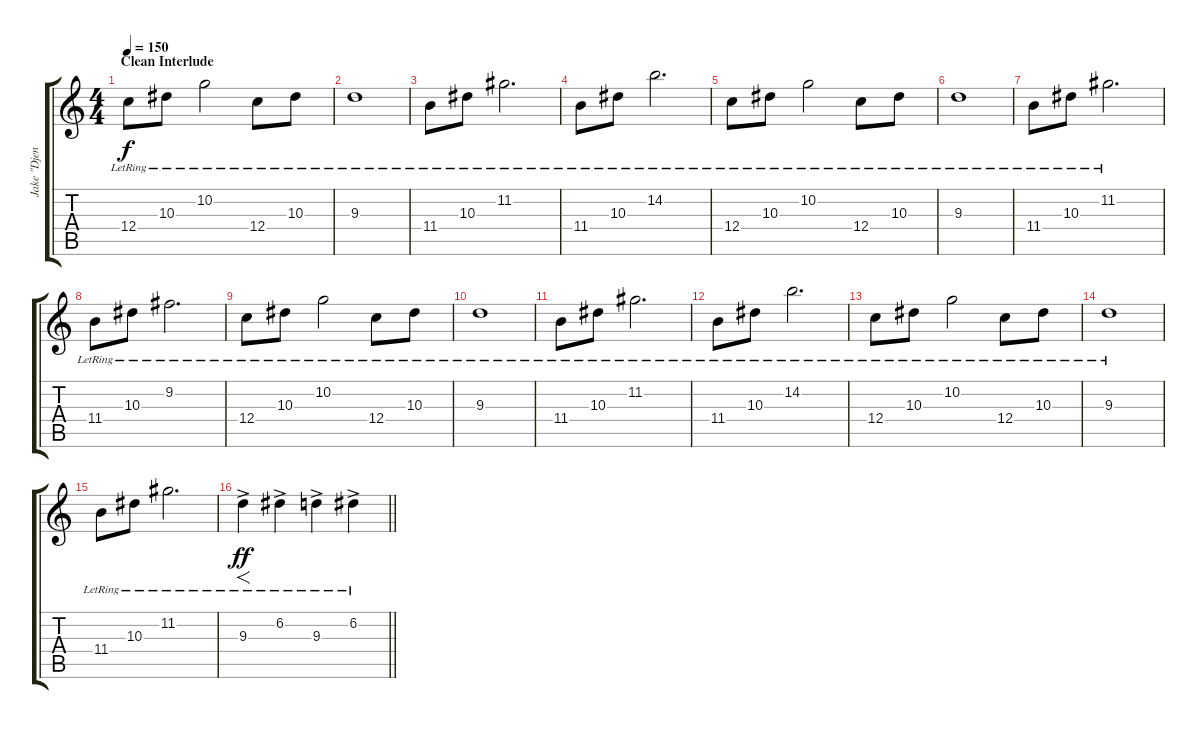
\track ("Jake \"Djent Reznor\" Bowen" "Jake \"Djen") {instrument distortionguitar}
\staff {score tabs}
\tuning (D4 A3 F3 C3 G2 C2) {hide}
\ts (4 4)
\section ("" "Clean Interlude")
\tempo 150
\clef g2
\ks c
12.4{lr}.8{dy f instrument electricguitarclean} 10.3{lr}.8 10.2{lr}.2 12.4{lr}.8 10.3{lr}.8 |
9.3{lr}.1 |
11.4{lr}.8 10.3{lr}.8 11.2{lr}.2{d} |
11.4{lr}.8 10.3{lr}.8 14.2{lr}.2{d} |
12.4{lr}.8{instrument electricguitarclean} 10.3{lr}.8 10.2{lr}.2 12.4{lr}.8 10.3{lr}.8 |
9.3{lr}.1 |
11.4{lr}.8 10.3{lr}.8 11.2{lr}.2{d} |
11.4{lr}.8 10.3{lr}.8 9.2{lr}.2{d} |
12.4{lr}.8{instrument electricguitarclean} 10.3{lr}.8 10.2{lr}.2 12.4{lr}.8 10.3{lr}.8 |
9.3{lr}.1 |
11.4{lr}.8 10.3{lr}.8 11.2{lr}.2{d} |
11.4{lr}.8 10.3{lr}.8 14.2{lr}.2{d} |
12.4{lr}.8{instrument electricguitarclean} 10.3{lr}.8 10.2{lr}.2 12.4{lr}.8 10.3{lr}.8 |
9.3{lr}.1 |
11.4{lr}.8 10.3{lr}.8 11.2{lr}.2{d} |
\barLineRight lightlight
9.3{ac lr}.4{f dy ff volume 8 balance 8 instrument distortionguitar} 6.2{ac lr}.4 9.3{ac lr}.4 6.2{ac lr}.4
